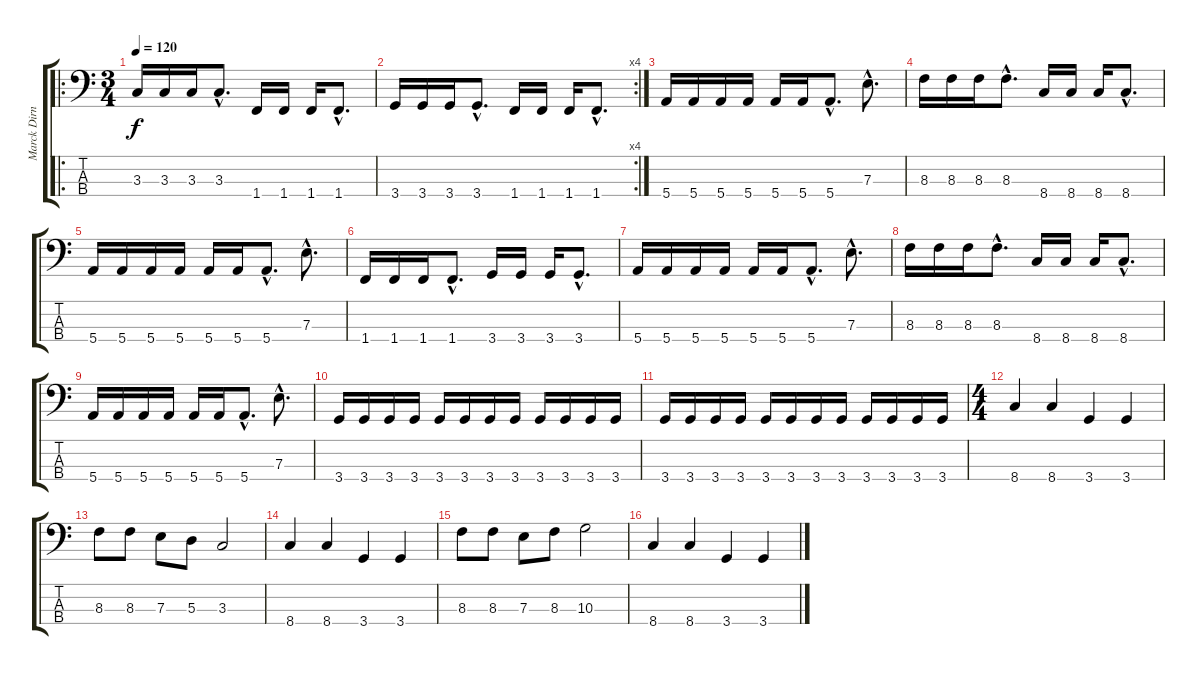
\track ("Marck Dirnt (Acoustic Guitar)" "Marck Dirn") {instrument acousticguitarnylon}
\staff {score tabs}
\tuning (G2 D2 A1 E1) {hide}
\ro
\ts (3 4)
\tempo 120
\clef f4
\ks c
3.3.16{dy f} 3.3.16 3.3.16 3.3{hac}.8{d} 1.4.16 1.4.16 1.4.16 1.4{hac}.8{d} |
\rc 4
3.4.16 3.4.16 3.4.16 3.4{hac}.8{d} 1.4.16 1.4.16 1.4.16 1.4{hac}.8{d} |
5.4.16 5.4.16 5.4.16 5.4.16 5.4.16 5.4.16 5.4{hac}.8{d} 7.3{hac}.8{d} |
8.3.16 8.3.16 8.3.16 8.3{hac}.8{d} 8.4.16 8.4.16 8.4.16 8.4{hac}.8{d} |
5.4.16 5.4.16 5.4.16 5.4.16 5.4.16 5.4.16 5.4{hac}.8{d} 7.3{hac}.8{d} |
1.4.16 1.4.16 1.4.16 1.4{hac}.8{d} 3.4.16 3.4.16 3.4.16 3.4{hac}.8{d} |
5.4.16 5.4.16 5.4.16 5.4.16 5.4.16 5.4.16 5.4{hac}.8{d} 7.3{hac}.8{d} |
8.3.16 8.3.16 8.3.16 8.3{hac}.8{d} 8.4.16 8.4.16 8.4.16 8.4{hac}.8{d} |
5.4.16 5.4.16 5.4.16 5.4.16 5.4.16 5.4.16 5.4{hac}.8{d} 7.3{hac}.8{d} |
3.4.16 3.4.16 3.4.16 3.4.16 3.4.16 3.4.16 3.4.16 3.4.16 3.4.16 3.4.16 3.4.16 3.4.16 |
3.4.16 3.4.16 3.4.16 3.4.16 3.4.16 3.4.16 3.4.16 3.4.16 3.4.16 3.4.16 3.4.16 3.4.16 |
\ts (4 4)
8.4.4 8.4.4 3.4.4 3.4.4 |
8.3.8 8.3.8 7.3.8 5.3.8 3.3.2 |
8.4.4 8.4.4 3.4.4 3.4.4 |
8.3.8 8.3.8 7.3.8 8.3.8 10.3.2 |
8.4.4 8.4.4 3.4.4 3.4.4
